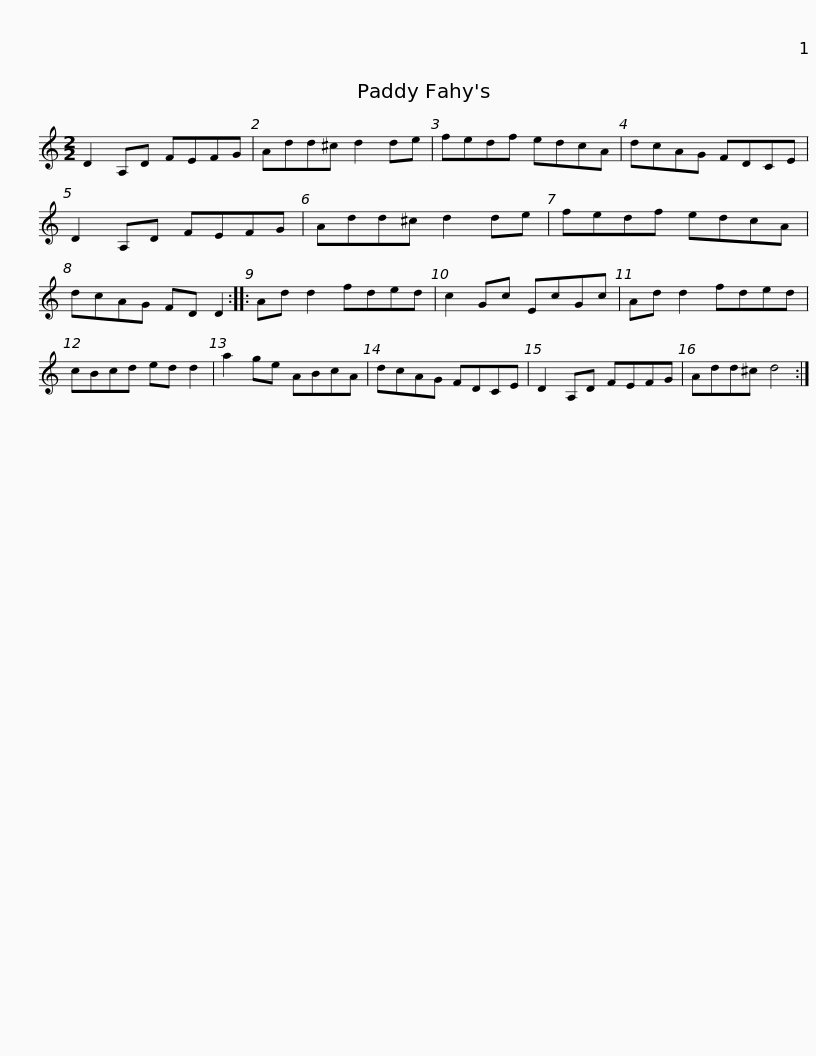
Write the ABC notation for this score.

X:1
L:1/8
M:2/2
I:linebreak $
K:C
V:1 treble
V:1
 D2 A,D FEFG | Add^c d2 de | fedf edcA | dcAG FDCE | D2 A,D FEFG | %5
 Add^c d2 de |$ fedf edcA | dcAG FD D2 :: Ad d2 fded | c2 Gc EcGc | %10
 Ad d2 fded | cBcd ed d2 |$ a2 ge ABcA | dcAG FDCE | D2 A,D FEFG | %15
 Add^c d4 :| %16
